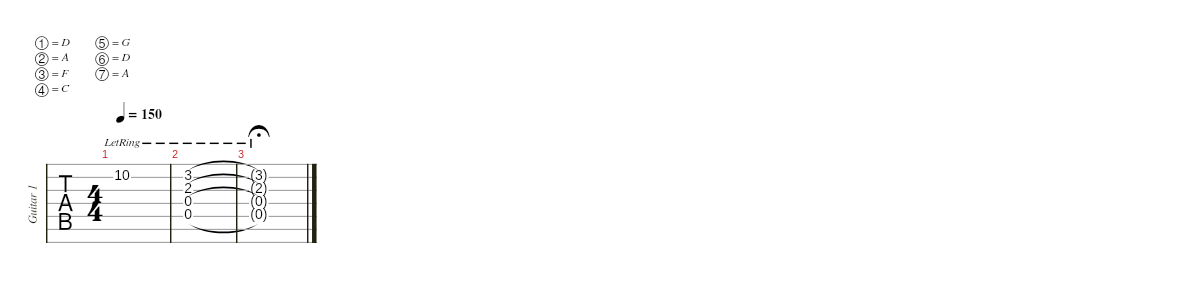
\defaultSystemsLayout 2
\hideDynamics
\bracketExtendMode nobrackets
\multiTrackTrackNamePolicy allsystems
\firstSystemTrackNameMode fullname
\otherSystemsTrackNameMode fullname
\otherSystemsTrackNameOrientation horizontal
\track ("Guitar 1" "Gtr. 1") {instrument distortionguitar}
\staff {tabs}
\tuning (D4 A3 F3 C3 G2 D2 A1)
\ts (4 4)
\scale
1.00166
\tempo 150
\accidentals auto
\clef g2
\ottava regular
\simile none
\ks aminor
10.2{lr t}.1{dy f} |
\scale
0.998972 (3.2{lr} 2.3{lr} 0.4{lr} 0.5{lr}).1 |
\scale
1.0021 (3.2{lr t} 2.3{lr t} 0.4{lr t} 0.5{lr t}).1{fermata (medium 0.5)}
